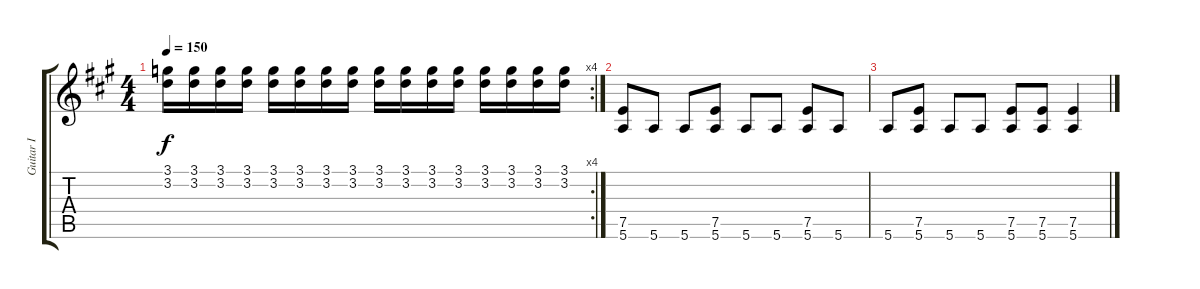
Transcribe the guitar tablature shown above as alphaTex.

\track ("Guitar I" "Guitar I") {instrument distortionguitar}
\staff {score tabs}
\tuning (E4 B3 G3 D3 A2 E2) {hide}
\rc 4
\ts (4 4)
\tempo 150
\clef g2
\ks a
(3.1 3.2).16{dy f} (3.1 3.2).16 (3.1 3.2).16 (3.1 3.2).16 (3.1 3.2).16 (3.1 3.2).16 (3.1 3.2).16 (3.1 3.2).16 (3.1 3.2).16 (3.1 3.2).16 (3.1 3.2).16 (3.1 3.2).16 (3.1 3.2).16 (3.1 3.2).16 (3.1 3.2).16 (3.1 3.2).16 |
(7.5 5.6).8{volume 13} 5.6.8 5.6.8 (7.5 5.6).8 5.6.8 5.6.8 (7.5 5.6).8 5.6.8 |
5.6.8 (7.5 5.6).8 5.6.8 5.6.8 (7.5 5.6).8 (7.5 5.6).8 (7.5 5.6).4
